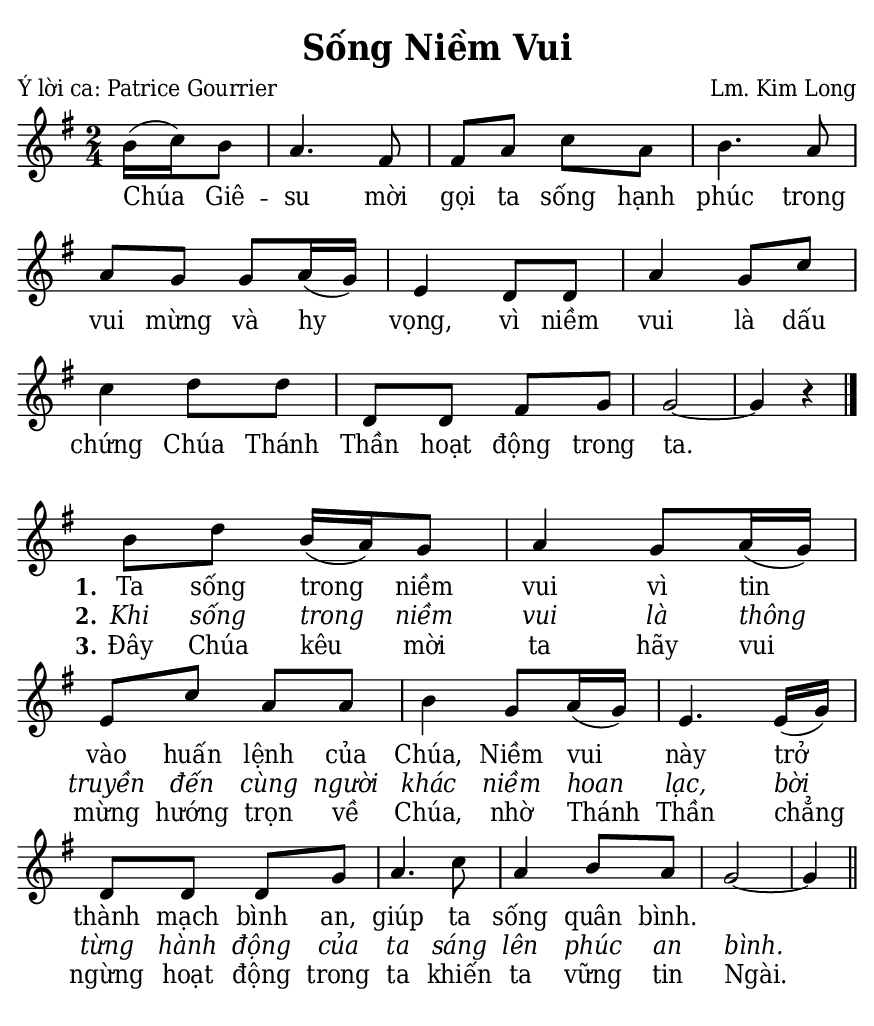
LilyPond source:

% Cài đặt chung
\version "2.24.3"
\include "english.ly"

\header {
  title = "Sống Niềm Vui"
  poet = "Ý lời ca: Patrice Gourrier"
  composer = "Lm. Kim Long"
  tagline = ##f
}

% Nhạc
nhacPhanMot = \relative c'' {
  \key g \major
  \time 2/4
  \partial 4 b16 (c) b8 |
  a4. fs8 |
  fs a c a |
  b4. a8 |
  a g g a16 (g) |
  e4 d8 d |
  a'4 g8 c |
  c4 d8 d |
  d, d fs g |
  g2 ~ |
  g4 r \bar "|."
}

nhacPhanHai = \relative c'' {
  \key g \major
  \time 2/4
  b8 d b16 (a) g8 |
  a4 g8 a16 (g) |
  e8 c' a a |
  b4 g8 a16 (g) |
  e4. e16 (g) |
  d8 d d g |
  a4. c8 |
  a4 b8 a |
  g2 ~ |
  g4 \bar "||"
}

% Lời
loiPhanMot = \lyricmode {
  Chúa Giê -- su mời gọi ta sống hạnh phúc trong vui mừng và hy vọng,
  vì niềm vui là dấu chứng Chúa Thánh Thần hoạt động trong ta.
}

loiPhanHai = \lyricmode {
  <<
    {
      \set stanza = "1."
      Ta sống trong niềm vui vì tin vào huấn lệnh của Chúa,
      Niềm vui này trở thành mạch bình an, giúp ta sống quân bình.
    }
    \new Lyrics {
	    \set associatedVoice = "beSop"
	    \set stanza = "2."
      \override Lyrics.LyricText.font-shape = #'italic
      Khi sống trong niềm vui là thông truyền
      đến cùng người khác niềm hoan lạc,
      bời từng hành động của ta sáng lên phúc an bình.
    }
    \new Lyrics {
	    \set associatedVoice = "beSop"
	    \set stanza = "3."
      Đây Chúa kêu mời ta hãy vui mừng hướng trọn về Chúa,
      nhờ Thánh Thần chẳng ngừng hoạt động trong ta
      khiến ta vững tin Ngài.
    }
  >>
}

% Dàn trang
\paper {
  #(set-paper-size "a5")
  top-margin = 3\mm
  bottom-margin = 3\mm
  left-margin = 3\mm
  right-margin = 3\mm
  indent = #0
  #(define fonts
	 (make-pango-font-tree "Deja Vu Serif Condensed"
	 		       "Deja Vu Serif Condensed"
			       "Deja Vu Serif Condensed"
			       (/ 20 20)))
  print-page-number = ##f
}

\score {
  <<
    \new Staff <<
        \clef treble
        \new Voice = beSop {
          \nhacPhanMot
        }
      \new Lyrics \lyricsto beSop \loiPhanMot
    >>
  >>
  \layout {
    \override Lyrics.LyricSpace.minimum-distance = #2
    \override Score.BarNumber.break-visibility = ##(#f #f #f)
    \override Score.SpacingSpanner.uniform-stretching = ##t
    ragged-last = ##f
  }
}

\score {
  <<
    \new Staff <<
        \clef treble
        \new Voice = beSop {
          \nhacPhanHai
        }
      \new Lyrics \lyricsto beSop \loiPhanHai
    >>
  >>
  \layout {
    \override Staff.TimeSignature.transparent = ##t
    \override Lyrics.LyricSpace.minimum-distance = #1.5
    \override Score.BarNumber.break-visibility = ##(#f #f #f)
    \override Score.SpacingSpanner.uniform-stretching = ##t
    ragged-last = ##f
  }
}
